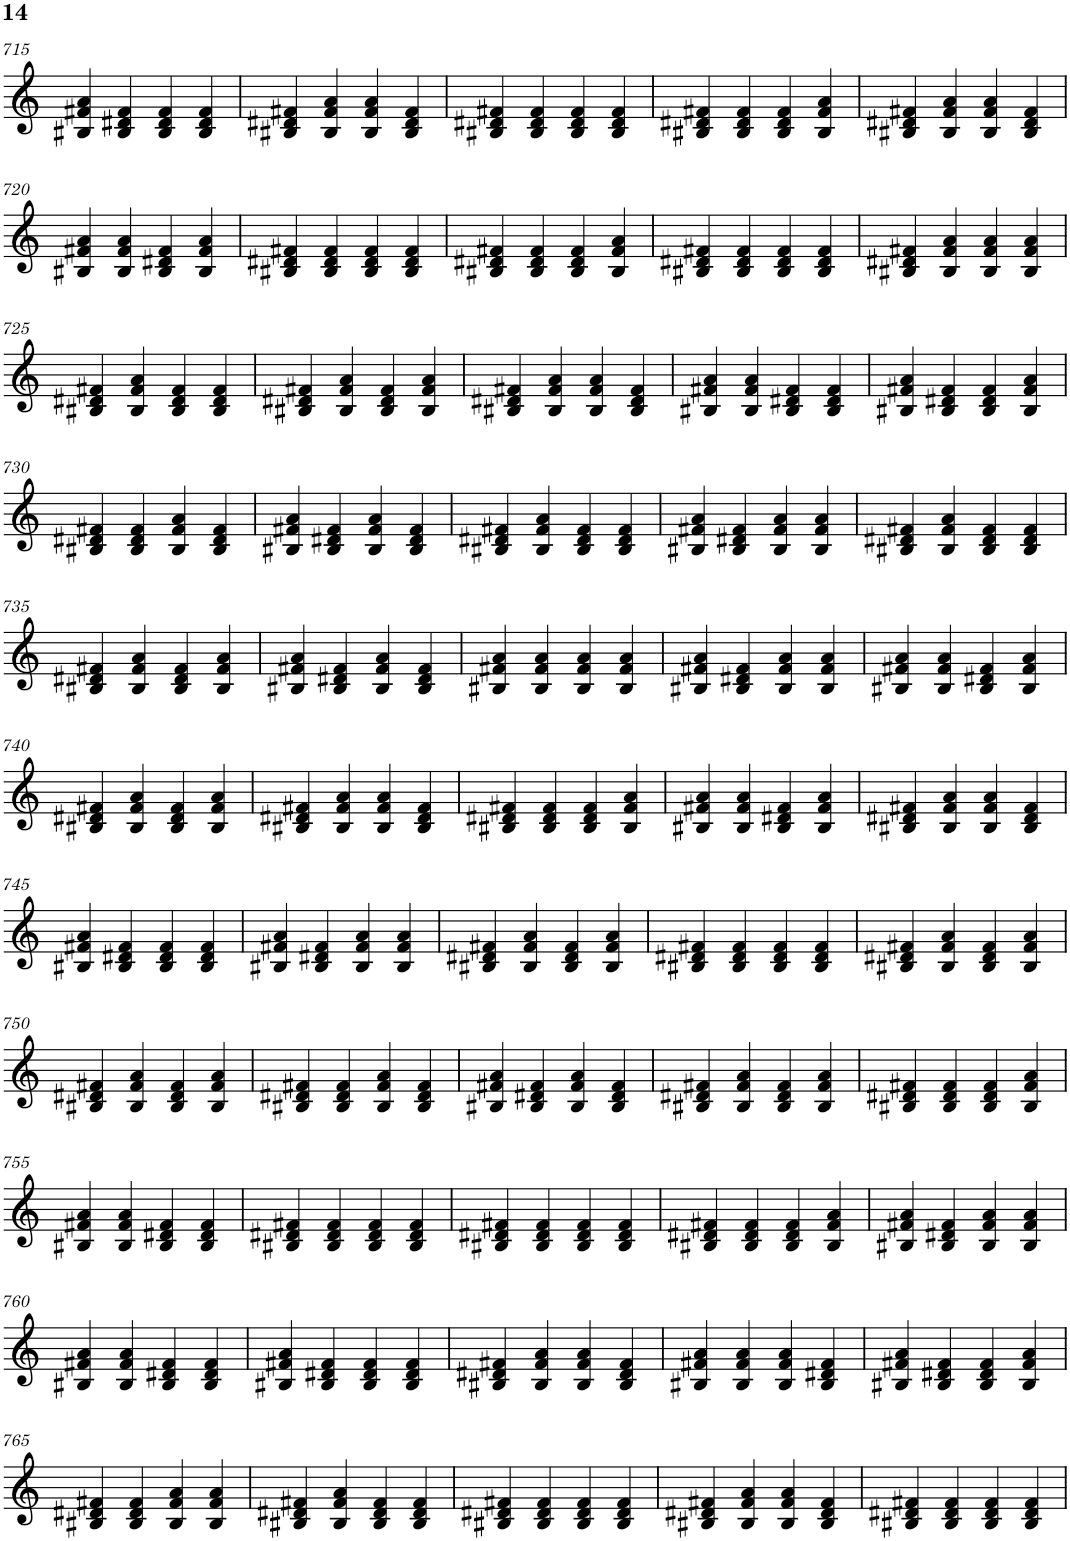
**kern
*part1
*staff1
*I"Piano, Danio rerio
*I'Pno.
!!LO:PB:g=z
*clefG2
*k[]
*M4/4
=715
4B#X/ 4f#X/ 4a/
4B#/ 4d#X/ 4f#/
4B#/ 4d#/ 4f#/
4B#/ 4d#/ 4f#/
=716
4B#X/ 4d#X/ 4f#X/
4B#/ 4f#/ 4a/
4B#/ 4f#/ 4a/
4B#/ 4d#/ 4f#/
=717
4B#X/ 4d#X/ 4f#X/
4B#/ 4d#/ 4f#/
4B#/ 4d#/ 4f#/
4B#/ 4d#/ 4f#/
=718
4B#X/ 4d#X/ 4f#X/
4B#/ 4d#/ 4f#/
4B#/ 4d#/ 4f#/
4B#/ 4f#/ 4a/
=719
4B#X/ 4d#X/ 4f#X/
4B#/ 4f#/ 4a/
4B#/ 4f#/ 4a/
4B#/ 4d#/ 4f#/
!!LO:LB:g=z
=720
4B#X/ 4f#X/ 4a/
4B#/ 4f#/ 4a/
4B#/ 4d#X/ 4f#/
4B#/ 4f#/ 4a/
=721
4B#X/ 4d#X/ 4f#X/
4B#/ 4d#/ 4f#/
4B#/ 4d#/ 4f#/
4B#/ 4d#/ 4f#/
=722
4B#X/ 4d#X/ 4f#X/
4B#/ 4d#/ 4f#/
4B#/ 4d#/ 4f#/
4B#/ 4f#/ 4a/
=723
4B#X/ 4d#X/ 4f#X/
4B#/ 4d#/ 4f#/
4B#/ 4d#/ 4f#/
4B#/ 4d#/ 4f#/
=724
4B#X/ 4d#X/ 4f#X/
4B#/ 4f#/ 4a/
4B#/ 4f#/ 4a/
4B#/ 4f#/ 4a/
!!LO:LB:g=z
=725
4B#X/ 4d#X/ 4f#X/
4B#/ 4f#/ 4a/
4B#/ 4d#/ 4f#/
4B#/ 4d#/ 4f#/
=726
4B#X/ 4d#X/ 4f#X/
4B#/ 4f#/ 4a/
4B#/ 4d#/ 4f#/
4B#/ 4f#/ 4a/
=727
4B#X/ 4d#X/ 4f#X/
4B#/ 4f#/ 4a/
4B#/ 4f#/ 4a/
4B#/ 4d#/ 4f#/
=728
4B#X/ 4f#X/ 4a/
4B#/ 4f#/ 4a/
4B#/ 4d#X/ 4f#/
4B#/ 4d#/ 4f#/
=729
4B#X/ 4f#X/ 4a/
4B#/ 4d#X/ 4f#/
4B#/ 4d#/ 4f#/
4B#/ 4f#/ 4a/
!!LO:LB:g=z
=730
4B#X/ 4d#X/ 4f#X/
4B#/ 4d#/ 4f#/
4B#/ 4f#/ 4a/
4B#/ 4d#/ 4f#/
=731
4B#X/ 4f#X/ 4a/
4B#/ 4d#X/ 4f#/
4B#/ 4f#/ 4a/
4B#/ 4d#/ 4f#/
=732
4B#X/ 4d#X/ 4f#X/
4B#/ 4f#/ 4a/
4B#/ 4d#/ 4f#/
4B#/ 4d#/ 4f#/
=733
4B#X/ 4f#X/ 4a/
4B#/ 4d#X/ 4f#/
4B#/ 4f#/ 4a/
4B#/ 4f#/ 4a/
=734
4B#X/ 4d#X/ 4f#X/
4B#/ 4f#/ 4a/
4B#/ 4d#/ 4f#/
4B#/ 4d#/ 4f#/
!!LO:LB:g=z
=735
4B#X/ 4d#X/ 4f#X/
4B#/ 4f#/ 4a/
4B#/ 4d#/ 4f#/
4B#/ 4f#/ 4a/
=736
4B#X/ 4f#X/ 4a/
4B#/ 4d#X/ 4f#/
4B#/ 4f#/ 4a/
4B#/ 4d#/ 4f#/
=737
4B#X/ 4f#X/ 4a/
4B#/ 4f#/ 4a/
4B#/ 4f#/ 4a/
4B#/ 4f#/ 4a/
=738
4B#X/ 4f#X/ 4a/
4B#/ 4d#X/ 4f#/
4B#/ 4f#/ 4a/
4B#/ 4f#/ 4a/
=739
4B#X/ 4f#X/ 4a/
4B#/ 4f#/ 4a/
4B#/ 4d#X/ 4f#/
4B#/ 4f#/ 4a/
!!LO:LB:g=z
=740
4B#X/ 4d#X/ 4f#X/
4B#/ 4f#/ 4a/
4B#/ 4d#/ 4f#/
4B#/ 4f#/ 4a/
=741
4B#X/ 4d#X/ 4f#X/
4B#/ 4f#/ 4a/
4B#/ 4f#/ 4a/
4B#/ 4d#/ 4f#/
=742
4B#X/ 4d#X/ 4f#X/
4B#/ 4d#/ 4f#/
4B#/ 4d#/ 4f#/
4B#/ 4f#/ 4a/
=743
4B#X/ 4f#X/ 4a/
4B#/ 4f#/ 4a/
4B#/ 4d#X/ 4f#/
4B#/ 4f#/ 4a/
=744
4B#X/ 4d#X/ 4f#X/
4B#/ 4f#/ 4a/
4B#/ 4f#/ 4a/
4B#/ 4d#/ 4f#/
!!LO:LB:g=z
=745
4B#X/ 4f#X/ 4a/
4B#/ 4d#X/ 4f#/
4B#/ 4d#/ 4f#/
4B#/ 4d#/ 4f#/
=746
4B#X/ 4f#X/ 4a/
4B#/ 4d#X/ 4f#/
4B#/ 4f#/ 4a/
4B#/ 4f#/ 4a/
=747
4B#X/ 4d#X/ 4f#X/
4B#/ 4f#/ 4a/
4B#/ 4d#/ 4f#/
4B#/ 4f#/ 4a/
=748
4B#X/ 4d#X/ 4f#X/
4B#/ 4d#/ 4f#/
4B#/ 4d#/ 4f#/
4B#/ 4d#/ 4f#/
=749
4B#X/ 4d#X/ 4f#X/
4B#/ 4f#/ 4a/
4B#/ 4d#/ 4f#/
4B#/ 4f#/ 4a/
!!LO:LB:g=z
=750
4B#X/ 4d#X/ 4f#X/
4B#/ 4f#/ 4a/
4B#/ 4d#/ 4f#/
4B#/ 4f#/ 4a/
=751
4B#X/ 4d#X/ 4f#X/
4B#/ 4d#/ 4f#/
4B#/ 4f#/ 4a/
4B#/ 4d#/ 4f#/
=752
4B#X/ 4f#X/ 4a/
4B#/ 4d#X/ 4f#/
4B#/ 4f#/ 4a/
4B#/ 4d#/ 4f#/
=753
4B#X/ 4d#X/ 4f#X/
4B#/ 4f#/ 4a/
4B#/ 4d#/ 4f#/
4B#/ 4f#/ 4a/
=754
4B#X/ 4d#X/ 4f#X/
4B#/ 4d#/ 4f#/
4B#/ 4d#/ 4f#/
4B#/ 4f#/ 4a/
!!LO:LB:g=z
=755
4B#X/ 4f#X/ 4a/
4B#/ 4f#/ 4a/
4B#/ 4d#X/ 4f#/
4B#/ 4d#/ 4f#/
=756
4B#X/ 4d#X/ 4f#X/
4B#/ 4d#/ 4f#/
4B#/ 4d#/ 4f#/
4B#/ 4d#/ 4f#/
=757
4B#X/ 4d#X/ 4f#X/
4B#/ 4d#/ 4f#/
4B#/ 4d#/ 4f#/
4B#/ 4d#/ 4f#/
=758
4B#X/ 4d#X/ 4f#X/
4B#/ 4d#/ 4f#/
4B#/ 4d#/ 4f#/
4B#/ 4f#/ 4a/
=759
4B#X/ 4f#X/ 4a/
4B#/ 4d#X/ 4f#/
4B#/ 4f#/ 4a/
4B#/ 4f#/ 4a/
!!LO:LB:g=z
=760
4B#X/ 4f#X/ 4a/
4B#/ 4f#/ 4a/
4B#/ 4d#X/ 4f#/
4B#/ 4d#/ 4f#/
=761
4B#X/ 4f#X/ 4a/
4B#/ 4d#X/ 4f#/
4B#/ 4d#/ 4f#/
4B#/ 4d#/ 4f#/
=762
4B#X/ 4d#X/ 4f#X/
4B#/ 4f#/ 4a/
4B#/ 4f#/ 4a/
4B#/ 4d#/ 4f#/
=763
4B#X/ 4f#X/ 4a/
4B#/ 4f#/ 4a/
4B#/ 4f#/ 4a/
4B#/ 4d#X/ 4f#/
=764
4B#X/ 4f#X/ 4a/
4B#/ 4d#X/ 4f#/
4B#/ 4d#/ 4f#/
4B#/ 4f#/ 4a/
!!LO:LB:g=z
=765
4B#X/ 4d#X/ 4f#X/
4B#/ 4d#/ 4f#/
4B#/ 4f#/ 4a/
4B#/ 4f#/ 4a/
=766
4B#X/ 4d#X/ 4f#X/
4B#/ 4f#/ 4a/
4B#/ 4d#/ 4f#/
4B#/ 4d#/ 4f#/
=767
4B#X/ 4d#X/ 4f#X/
4B#/ 4d#/ 4f#/
4B#/ 4d#/ 4f#/
4B#/ 4d#/ 4f#/
=768
4B#X/ 4d#X/ 4f#X/
4B#/ 4f#/ 4a/
4B#/ 4f#/ 4a/
4B#/ 4d#/ 4f#/
=769
4B#X/ 4d#X/ 4f#X/
4B#/ 4d#/ 4f#/
4B#/ 4d#/ 4f#/
4B#/ 4d#/ 4f#/
=
*-
